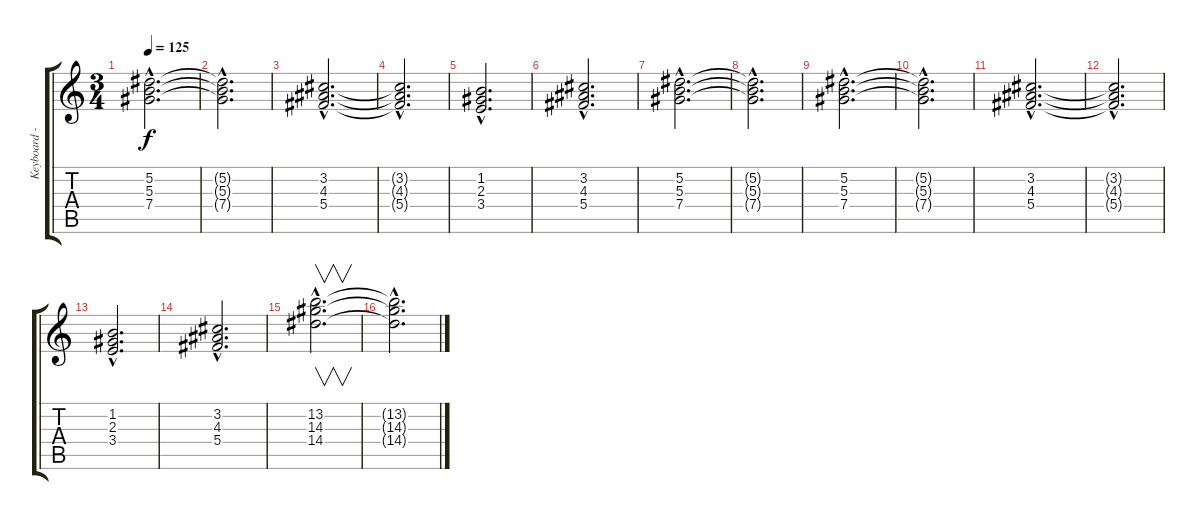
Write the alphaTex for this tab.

\track ("Keyboard - Organ" "Keyboard -") {instrument drawbarorgan}
\staff {score tabs}
\tuning (Eb5 Bb4 Gb4 Db4 Ab3 Eb3) {hide}
\ts (3 4)
\tempo 125
\clef g2
\ks c
(5.2{hac} 5.3{hac} 7.4{hac}).2{d dy f instrument drawbarorgan} |
(5.2{hac t} 5.3{hac t} 7.4{hac t}).2{d} |
(3.2{hac} 4.3{hac} 5.4{hac}).2{d} |
(3.2{hac t} 4.3{hac t} 5.4{hac t}).2{d} |
(1.2{hac} 2.3{hac} 3.4{hac}).2{d} |
(3.2{hac} 4.3{hac} 5.4{hac}).2{d} |
(5.2{hac} 5.3{hac} 7.4{hac}).2{d} |
(5.2{hac t} 5.3{hac t} 7.4{hac t}).2{d} |
(5.2{hac} 5.3{hac} 7.4{hac}).2{d} |
(5.2{hac t} 5.3{hac t} 7.4{hac t}).2{d} |
(3.2{hac} 4.3{hac} 5.4{hac}).2{d} |
(3.2{hac t} 4.3{hac t} 5.4{hac t}).2{d} |
(1.2{hac} 2.3{hac} 3.4{hac}).2{d} |
(3.2{hac} 4.3{hac} 5.4{hac}).2{d} |
(13.2{hac} 14.3{hac} 14.4{hac}).2{v d} |
(13.2{hac t} 14.3{hac t} 14.4{hac t}).2{d}
